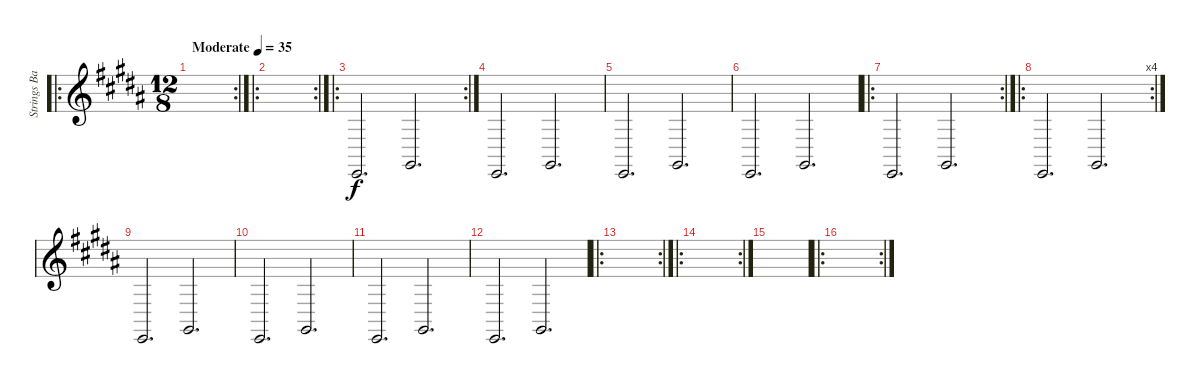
\track ("Strings Bass" "Strings Ba") {instrument stringensemble1}
\staff {score}
\tuning (E4 B3 G3 D3 A2 E2) {hide}
\ro
\rc 2
\ts (12 8)
\tempo (35 "Moderate")
\clef g2
\ks b
|
\ro
\rc 2
|
\ro
\rc 2
0.6.2{d} 4.6.2{d} |
0.6.2{d} 4.6.2{d} |
0.6.2{d} 4.6.2{d} |
0.6.2{d} 4.6.2{d} |
\ro
\rc 2
0.6.2{d} 4.6.2{d} |
\ro
\rc 4
0.6.2{d} 4.6.2{d} |
0.6.2{d} 4.6.2{d} |
0.6.2{d} 4.6.2{d} |
0.6.2{d} 4.6.2{d} |
0.6.2{d} 4.6.2{d} |
\ro
\rc 2
|
\ro
\rc 2
|
|
\ro
\rc 2
